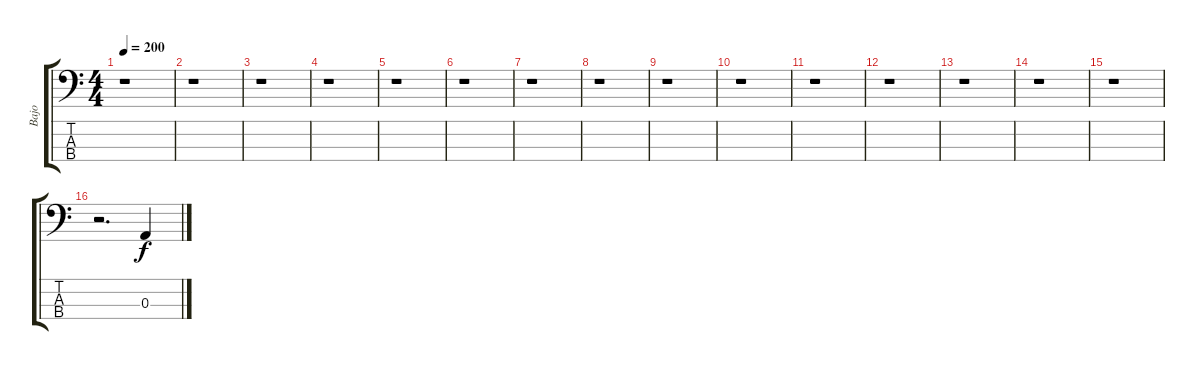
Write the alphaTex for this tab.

\track ("Bajo" "Bajo") {instrument electricbassfinger}
\staff {score tabs}
\tuning (G2 D2 A1 E1) {hide}
\ts (4 4)
\tempo 200
\clef f4
\ks c
r.1{dy f} |
r.1 |
r.1 |
r.1 |
r.1 |
r.1 |
r.1 |
r.1 |
r.1 |
r.1 |
r.1 |
r.1 |
r.1 |
r.1 |
r.1 |
r.2{d} 0.3.4
